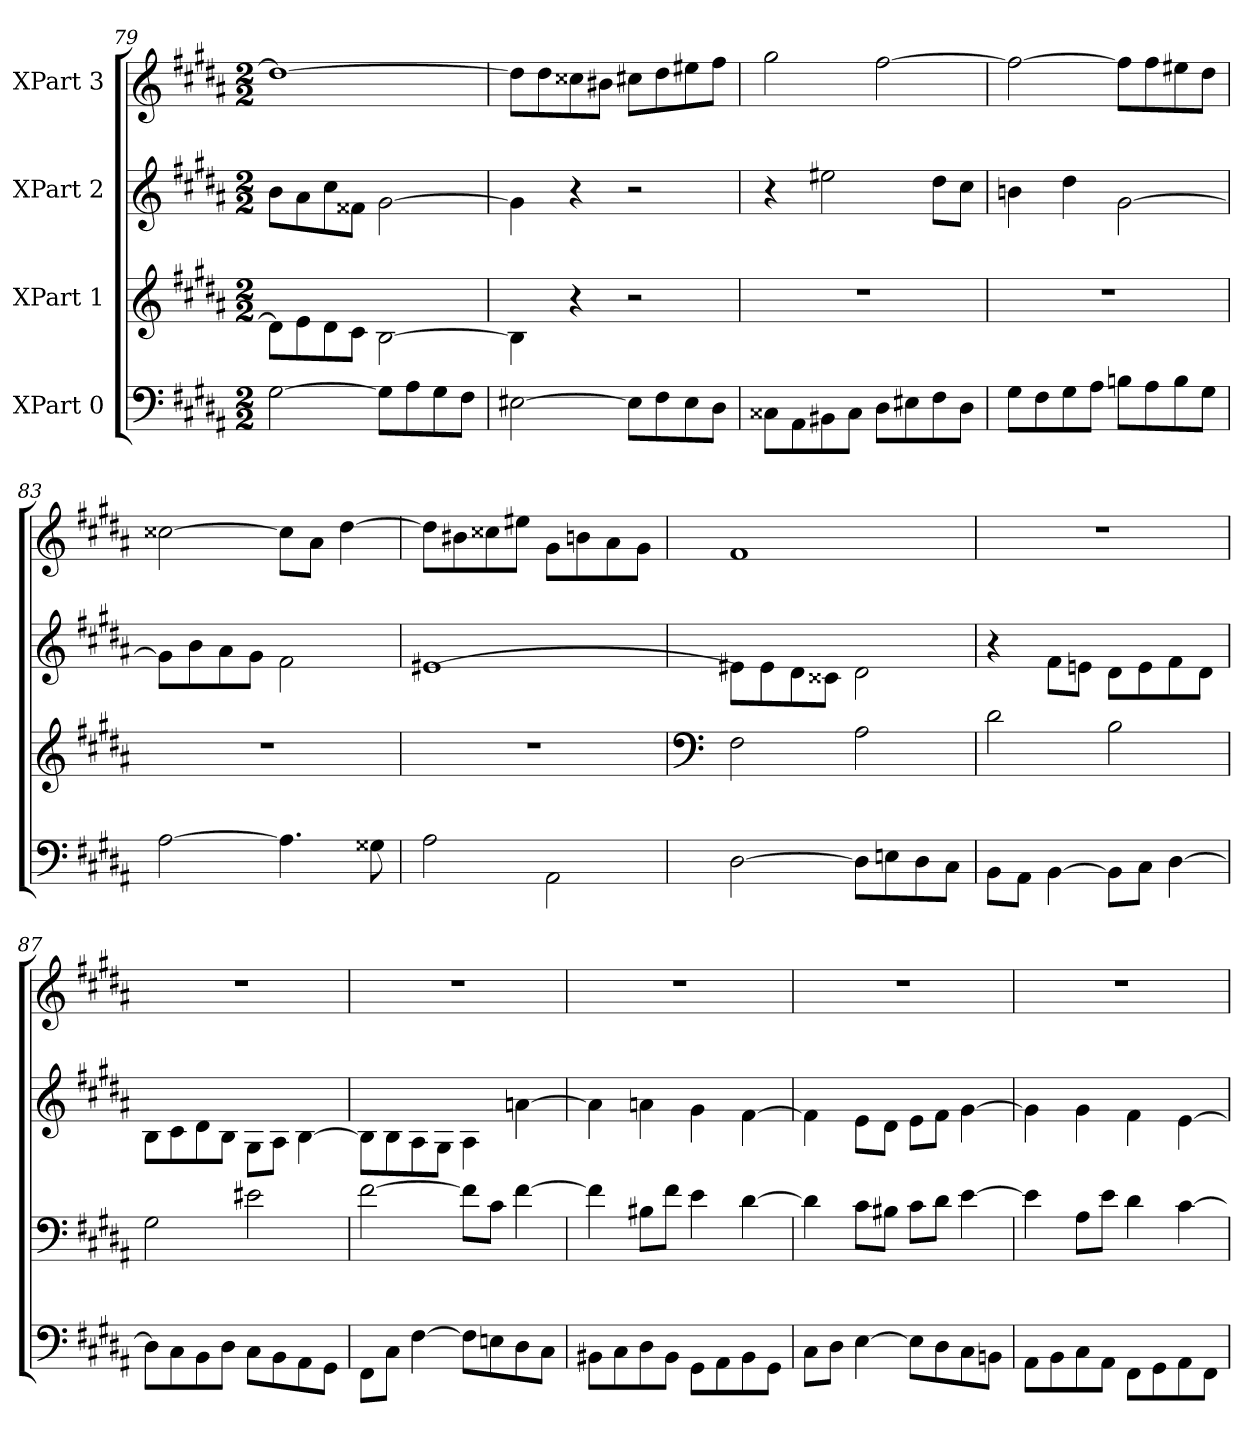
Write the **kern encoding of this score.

**kern	**kern	**kern	**kern
*part4	*part3	*part2	*part1
*staff4	*staff3	*staff2	*staff1
*I"XPart 0	*I"XPart 1	*I"XPart 2	*I"XPart 3
*clefF4	*clefG2	*clefG2	*clefG2
*k[f#c#g#d#a#]	*k[f#c#g#d#a#]	*k[f#c#g#d#a#]	*k[f#c#g#d#a#]
*M2/2	*M2/2	*M2/2	*M2/2
=79	=79	=79	=79
[2G#\	8d#\L]	8b\L	1dd#\_
.	8e\	8a#\	.
.	8d#\	8cc#\	.
.	8c#\J	8f##X\J	.
8G#\L]	[2B\	[2g#\	.
8A#\	.	.	.
8G#\	.	.	.
8F#\J	.	.	.
=80	=80	=80	=80
[2E#X\	4B\]	4g#\]	8dd#\L]
.	.	.	8dd#\
.	4r	4r	8cc##X\
.	.	.	8b#X\J
8E#\L]	2r	2r	8cc#X\L
8F#\	.	.	8dd#\
8E#\	.	.	8ee#X\
8D#\J	.	.	8ff#\J
=81	=81	=81	=81
8C##X\L	1r	4r	2gg#\
8AA#\	.	.	.
8BB#X\	.	2ee#X\	.
8C##\J	.	.	.
8D#\L	.	.	[2ff#\
8E#X\	.	.	.
8F#\	.	8dd#\L	.
8D#\J	.	8cc#\J	.
=82	=82	=82	=82
8G#\L	1r	4bn\	2ff#\_
8F#\	.	.	.
8G#\	.	4dd#\	.
8A#\J	.	.	.
8Bn\L	.	[2g#\	8ff#\L]
8A#\	.	.	8ff#\
8B\	.	.	8ee#X\
8G#\J	.	.	8dd#\J
=83	=83	=83	=83
[2A#\	1r	8g#\L]	[2cc##X\
.	.	8b\	.
.	.	8a#\	.
.	.	8g#\J	.
4.A#\]	.	2f#\	8cc##\L]
.	.	.	8a#\J
.	.	.	[4dd#\
8G##X\	.	.	.
=84	=84	=84	=84
2A#\	1r	[1e#X\	8dd#\L]
.	.	.	8b#X\
.	.	.	8cc##X\
.	.	.	8ee#X\J
2AA#\	.	.	8g#\L
.	.	.	8bn\
.	.	.	8a#\
.	.	.	8g#\J
=85	=85	=85	=85
*	*clefF4	*	*
[2D#\	2F#\	8e#X\L]	1f#\
.	.	8e#\	.
.	.	8d#\	.
.	.	8c##X\J	.
8D#\L]	2A#\	2d#\	.
8En\	.	.	.
8D#\	.	.	.
8C#\J	.	.	.
=86	=86	=86	=86
8BB\L	2d#\	4r	1r
8AA#\J	.	.	.
[4BB\	.	8f#\L	.
.	.	8en\J	.
8BB\L]	2B\	8d#\L	.
8C#\J	.	8e\	.
[4D#\	.	8f#\	.
.	.	8d#\J	.
=87	=87	=87	=87
8D#\L]	2G#\	8B\L	1r
8C#\	.	8c#\	.
8BB\	.	8d#\	.
8D#\J	.	8B\J	.
8C#\L	2e#X\	8G#\L	.
8BB\	.	8A#\J	.
8AA#\	.	[4B\	.
8GG#\J	.	.	.
=88	=88	=88	=88
8FF#\L	[2f#\	8B\L]	1r
8C#\J	.	8B\	.
[4F#\	.	8A#\	.
.	.	8G#\J	.
8F#\L]	8f#\L]	4A#\	.
8En\	8c#\J	.	.
8D#\	[4f#\	[4an\	.
8C#\J	.	.	.
=89	=89	=89	=89
8BB#X\L	4f#\]	4an\]	1r
8C#\	.	.	.
8D#\	8B#X\L	4an\	.
8BB#\J	8f#\J	.	.
8GG#\L	4e\	4g#\	.
8AA#\	.	.	.
8BB#\	[4d#\	[4f#\	.
8GG#\J	.	.	.
=90	=90	=90	=90
8C#\L	4d#\]	4f#\]	1r
8D#\J	.	.	.
[4E\	8c#\L	8e\L	.
.	8B#X\J	8d#\J	.
8E\L]	8c#\L	8e\L	.
8D#\	8d#\J	8f#\J	.
8C#\	[4e\	[4g#\	.
8BBn\J	.	.	.
=91	=91	=91	=91
8AA#\L	4e\]	4g#\]	1r
8BB\	.	.	.
8C#\	8A#\L	4g#\	.
8AA#\J	8e\J	.	.
8FF#\L	4d#\	4f#\	.
8GG#\	.	.	.
8AA#\	[4c#\	[4e\	.
8FF#\J	.	.	.
=	=	=	=
*-	*-	*-	*-
